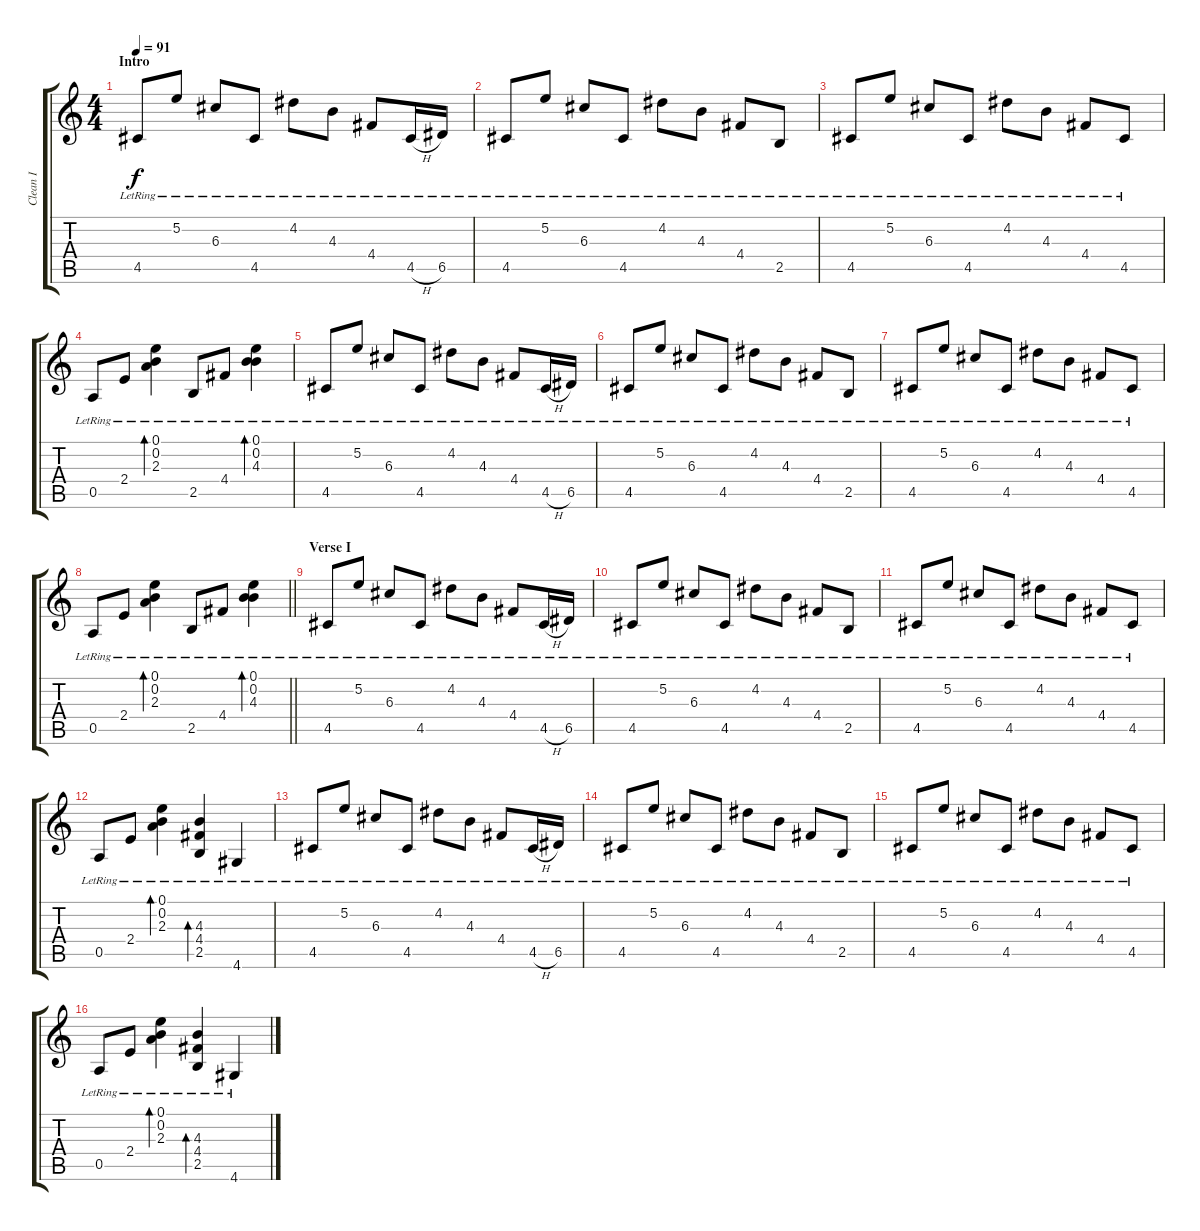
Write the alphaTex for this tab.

\track ("Clean I" "Clean I") {instrument electricguitarclean}
\staff {score tabs}
\tuning (E4 B3 G3 D3 A2 E2) {hide}
\ts (4 4)
\section ("" "Intro ")
\tempo 91
\clef g2
\ks c
4.5{lr}.8{dy f instrument electricguitarclean} 5.2{lr}.8 6.3{lr}.8 4.5{lr}.8 4.2{lr}.8 4.3{lr}.8 4.4{lr}.8 4.5{h lr}.16 6.5{lr}.16 |
4.5{lr}.8 5.2{lr}.8 6.3{lr}.8 4.5{lr}.8 4.2{lr}.8 4.3{lr}.8 4.4{lr}.8 2.5{lr}.8 |
4.5{lr}.8 5.2{lr}.8 6.3{lr}.8 4.5{lr}.8 4.2{lr}.8 4.3{lr}.8 4.4{lr}.8 4.5{lr}.8 |
0.5{lr}.8 2.4{lr}.8 (0.1{lr} 0.2{lr} 2.3{lr}).4{bd 60} 2.5{lr}.8 4.4{lr}.8 (0.1{lr} 0.2{lr} 4.3{lr}).4{bd 60} |
4.5{lr}.8 5.2{lr}.8 6.3{lr}.8 4.5{lr}.8 4.2{lr}.8 4.3{lr}.8 4.4{lr}.8 4.5{h lr}.16 6.5{lr}.16 |
4.5{lr}.8 5.2{lr}.8 6.3{lr}.8 4.5{lr}.8 4.2{lr}.8 4.3{lr}.8 4.4{lr}.8 2.5{lr}.8 |
4.5{lr}.8 5.2{lr}.8 6.3{lr}.8 4.5{lr}.8 4.2{lr}.8 4.3{lr}.8 4.4{lr}.8 4.5{lr}.8 |
\barLineRight lightlight
0.5{lr}.8 2.4{lr}.8 (0.1{lr} 0.2{lr} 2.3{lr}).4{bd 60} 2.5{lr}.8 4.4{lr}.8 (0.1{lr} 0.2{lr} 4.3{lr}).4{bd 60} |
\section ("" "Verse I")
4.5{lr}.8 5.2{lr}.8 6.3{lr}.8 4.5{lr}.8 4.2{lr}.8 4.3{lr}.8 4.4{lr}.8 4.5{h lr}.16 6.5{lr}.16 |
4.5{lr}.8 5.2{lr}.8 6.3{lr}.8 4.5{lr}.8 4.2{lr}.8 4.3{lr}.8 4.4{lr}.8 2.5{lr}.8 |
4.5{lr}.8 5.2{lr}.8 6.3{lr}.8 4.5{lr}.8 4.2{lr}.8 4.3{lr}.8 4.4{lr}.8 4.5{lr}.8 |
0.5{lr}.8 2.4{lr}.8 (0.1{lr} 0.2{lr} 2.3{lr}).4{bd 60} (4.3{lr} 4.4{lr} 2.5{lr}).4{bd 60} 4.6{lr}.4 |
4.5{lr}.8 5.2{lr}.8 6.3{lr}.8 4.5{lr}.8 4.2{lr}.8 4.3{lr}.8 4.4{lr}.8 4.5{h lr}.16 6.5{lr}.16 |
4.5{lr}.8 5.2{lr}.8 6.3{lr}.8 4.5{lr}.8 4.2{lr}.8 4.3{lr}.8 4.4{lr}.8 2.5{lr}.8 |
4.5{lr}.8 5.2{lr}.8 6.3{lr}.8 4.5{lr}.8 4.2{lr}.8 4.3{lr}.8 4.4{lr}.8 4.5{lr}.8 |
0.5{lr}.8 2.4{lr}.8 (0.1{lr} 0.2{lr} 2.3{lr}).4{bd 60} (4.3{lr} 4.4{lr} 2.5{lr}).4{bd 60} 4.6{lr}.4
